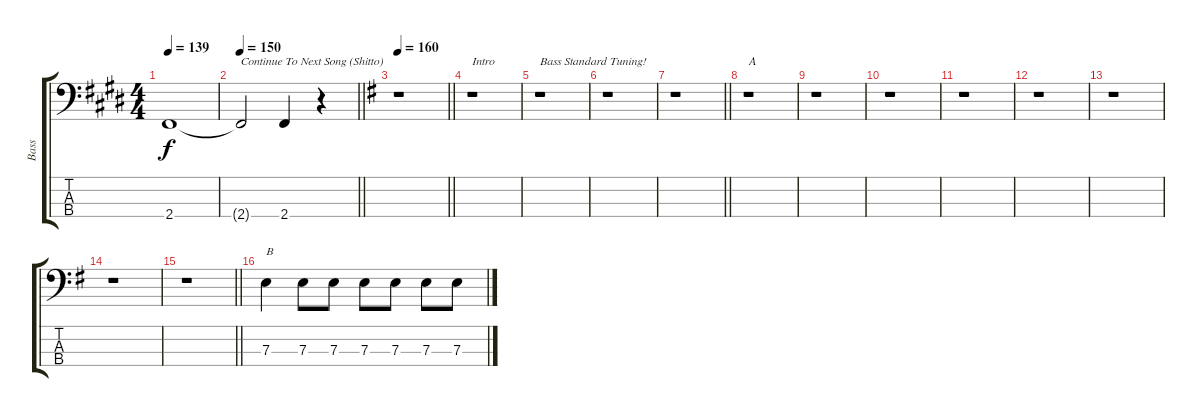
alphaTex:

\track ("Bass" "Bass") {instrument electricbasspick}
\staff {score tabs}
\tuning (G2 D2 A1 E1) {hide}
\ts (4 4)
\tempo 139
\clef f4
\ks e
2.4{t}.1{dy f} |
\tempo 150
\barLineRight lightlight
2.4{t}.2{txt "Continue To Next Song (Shitto)"} 2.4.4 r.4 |
\tempo 160
\barLineRight lightlight
\ks g
r.1{volume 12 instrument electricbasspick} |
r.1{txt "Intro"} |
r.1{txt "Bass Standard Tuning!"} |
r.1 |
\barLineRight lightlight
r.1 |
r.1{txt "A"} |
r.1 |
r.1 |
r.1 |
r.1 |
r.1 |
r.1 |
\barLineRight lightlight
r.1 |
7.3.4{txt "B"} 7.3.8 7.3.8 7.3.8 7.3.8 7.3.8 7.3.8
